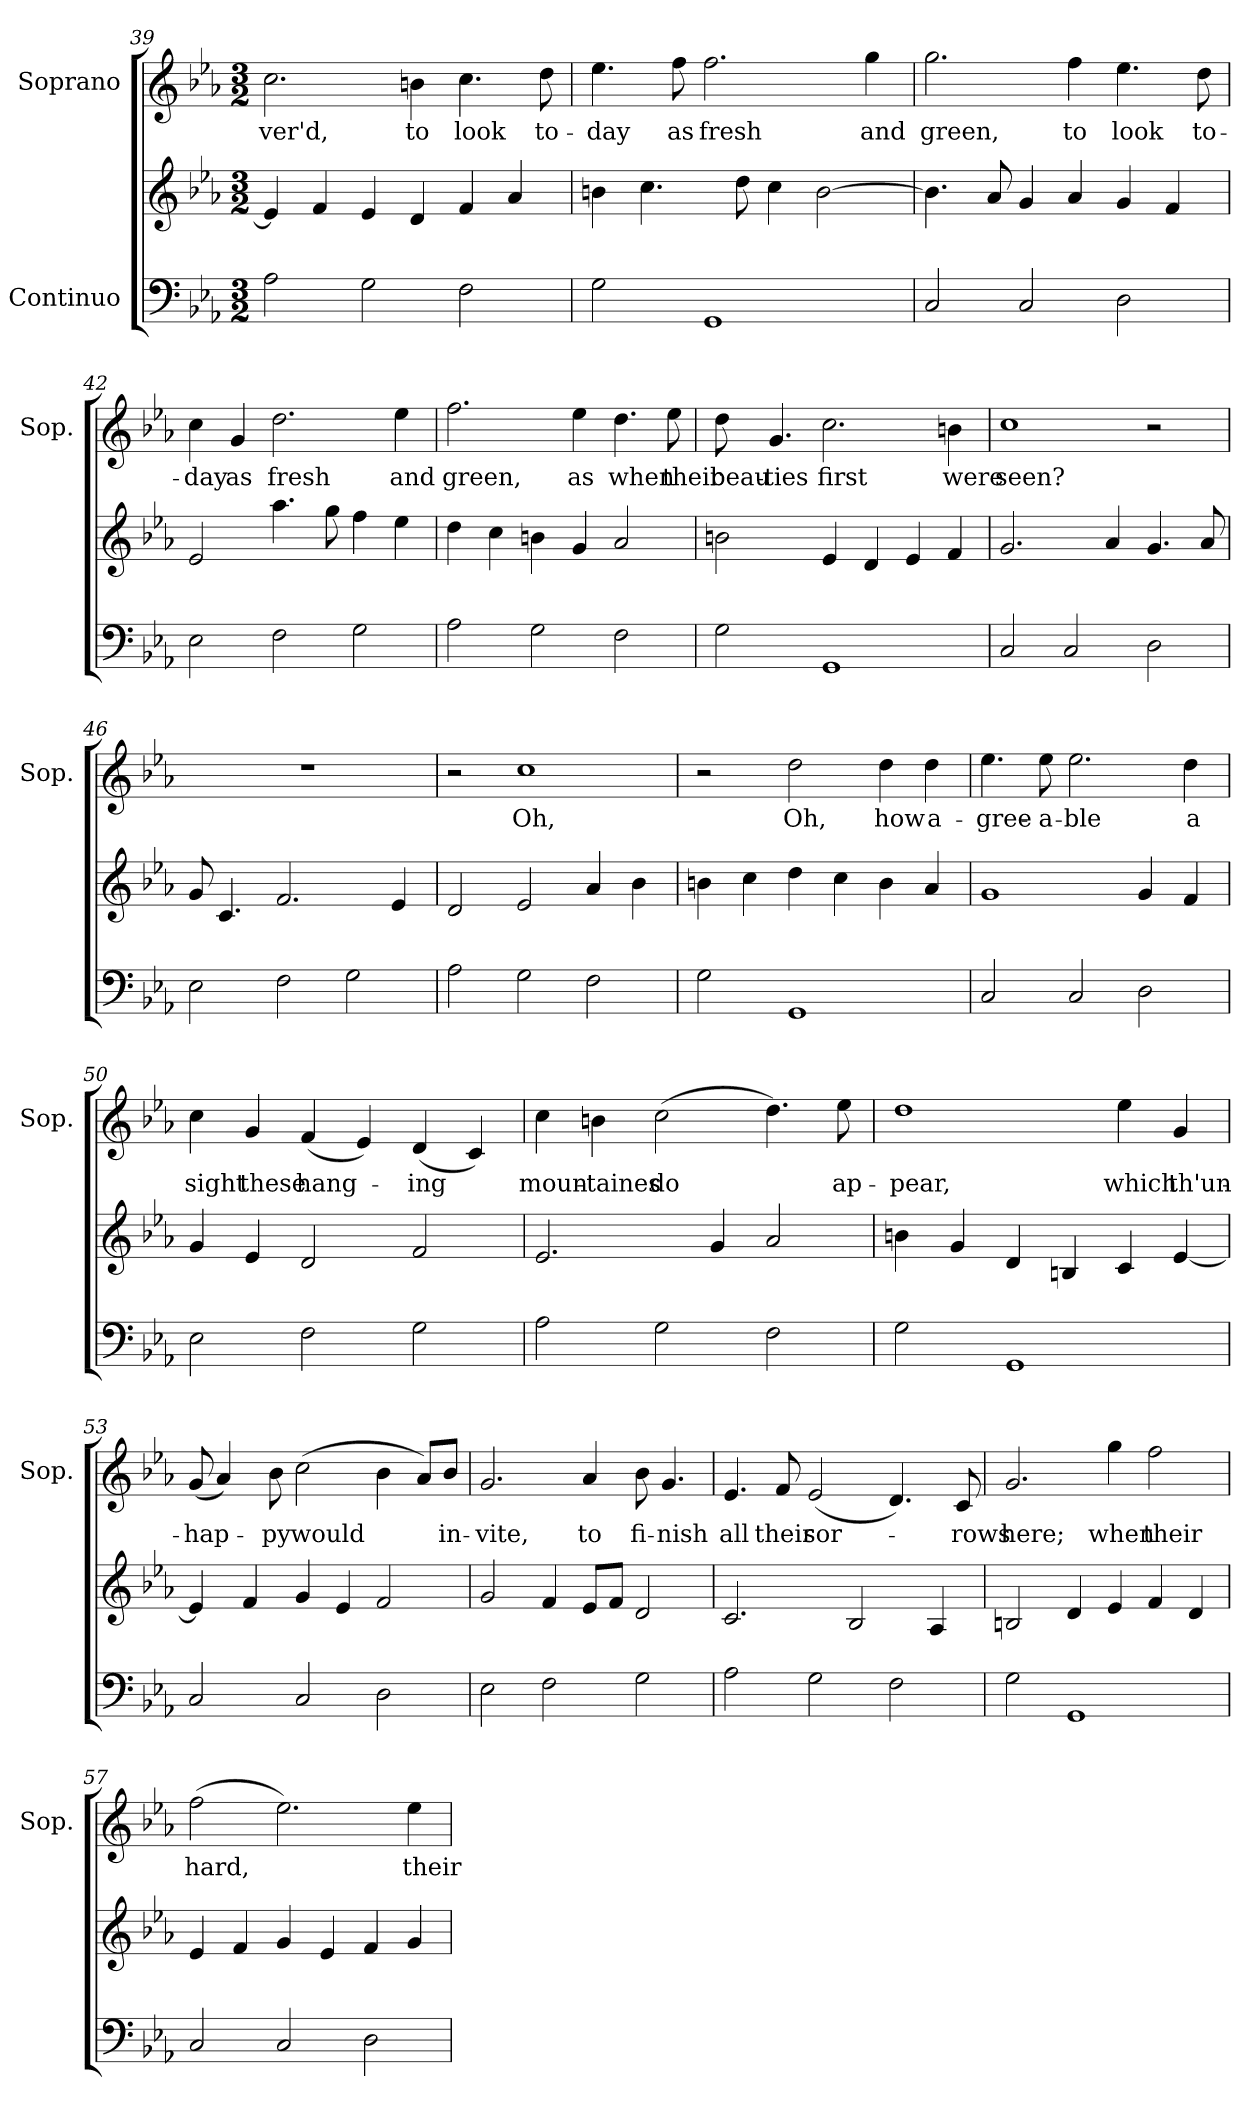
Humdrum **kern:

**kern	**kern	**kern	**text
*part2	*part2	*part1	*part1
*staff3	*staff2	*staff1	*staff1
*I"Continuo	*	*I"Soprano	*
*	*	*I'Sop.	*
*clefF4	*clefG2	*clefG2	*
*k[b-e-a-]	*k[b-e-a-]	*k[b-e-a-]	*
*M3/2	*M3/2	*M3/2	*
=39	=39	=39	=39
2A-\	4e-/]	2.cc\	-ver'd,
.	4f/	.	.
2G\	4e-/	.	.
.	4d/	4bn\	to
2F\	4f/	4.cc\	look
.	4a-/	.	.
.	.	8dd\	to-
=40	=40	=40	=40
2G\	4bni\	4.ee-\	-day
.	4.cc\	.	.
.	.	8ff\	as
1GG	.	2.ff\	fresh
.	8dd\	.	.
.	4cc\	.	.
.	[2b\	.	.
.	.	4gg\	and
=41	=41	=41	=41
2C/	4.b\]	2.gg\	green,
.	8a-/	.	.
2C/	4g/	.	.
.	4a-/	4ff\	to
2D\	4g/	4.ee-\	look
.	4f/	.	.
.	.	8dd\	to-
=42	=42	=42	=42
2E-\	2e-/	4cc\	-day
.	.	4g/	as
2F\	4.aa-\	2.dd\	fresh
.	8gg\	.	.
2G\	4ff\	.	.
.	4ee-\	4ee-\	and
!!LO:PB:g=z
=43	=43	=43	=43
2A-\	4dd\	2.ff\	green,
.	4cc\	.	.
2G\	4bn\	.	.
.	4g/	4ee-\	as
2F\	2a-/	4.dd\	when
.	.	8ee-\	their
=44	=44	=44	=44
2G\	2bn\	8dd\	beau-
.	.	4.g/	-ties
1GG	4e-/	2.cc\	first
.	4d/	.	.
.	4e-/	.	.
.	4f/	4bn\	were
=45	=45	=45	=45
2C/	2.g/	1cc	seen?
2C/	.	.	.
.	4a-/	.	.
2D\	4.g/	2r	.
.	8a-/	.	.
=46	=46	=46	=46
2E-\	8g/	1.r	.
.	4.c/	.	.
2F\	2.f/	.	.
2G\	.	.	.
.	4e-/	.	.
=47	=47	=47	=47
2A-\	2d/	2r	.
2G\	2e-/	1cc	Oh,
2F\	4a-/	.	.
.	4b-\	.	.
!!LO:LB:g=z
=48	=48	=48	=48
2G\	4bn\	2r	.
.	4cc\	.	.
1GG	4dd\	2dd\	Oh,
.	4cc\	.	.
.	4b\	4dd\	how
.	4a-/	4dd\	a-
=49	=49	=49	=49
2C/	1g	4.ee-\	-gree-
.	.	8ee-\	-a-
2C/	.	2.ee-\	-ble
2D\	4g/	.	.
.	4f/	4dd\	a
=50	=50	=50	=50
2E-\	4g/	4cc\	sight
.	4e-/	4g/	these
2F\	2d/	(4f/	-hang-
.	.	4e-/)	.
2G\	2f/	(4d/	-ing
.	.	4c/)	.
=51	=51	=51	=51
2A-\	2.e-/	4cc\	moun-
.	.	4bn\	-taines
2G\	.	(2cc\	do
.	4g/	.	.
2F\	2a-/	4.dd\)	.
.	.	8ee-\	ap-
!!LO:LB:g=z
=52	=52	=52	=52
2G\	4bn\	1dd	-pear,
.	4g/	.	.
1GG	4d/	.	.
.	4Bn/	.	.
.	4c/	4ee-\	which
.	[4e-/	4g/	th'un-
=53	=53	=53	=53
2C/	4e-/]	(8g/	-hap-
.	.	4a-/)	.
.	4f/	.	.
.	.	8b-\	-py
2C/	4g/	(2cc\	would
.	4e-/	.	.
2D\	2f/	4b-\	.
.	.	8a-/L)	.
.	.	8b-/J	in-
=54	=54	=54	=54
2E-\	2g/	2.g/	-vite,
2F\	4f/	.	.
.	8e-/L	4a-/	to
.	8f/J	.	.
2G\	2d/	8b-\	fi-
.	.	4.g/	-nish
=55	=55	=55	=55
2A-\	2.c/	4.e-/	all
.	.	8f/	their
2G\	.	(2e-/	-sor-
.	2B-/	.	.
2F\	.	4.d/)	.
.	4A-/	.	.
.	.	8c/	-rows
!!LO:LB:g=z
=56	=56	=56	=56
2G\	2Bn/	2.g/	here;
1GG	4d/	.	.
.	4e-/	4gg\	when
.	4f/	2ff\	their
.	4d/	.	.
=57	=57	=57	=57
2C/	4e-/	(2ff\	hard,
.	4f/	.	.
2C/	4g/	2.ee-\)	.
.	4e-/	.	.
2D\	4f/	.	.
.	4g/	4ee-\	their
=	=	=	=
*-	*-	*-	*-
